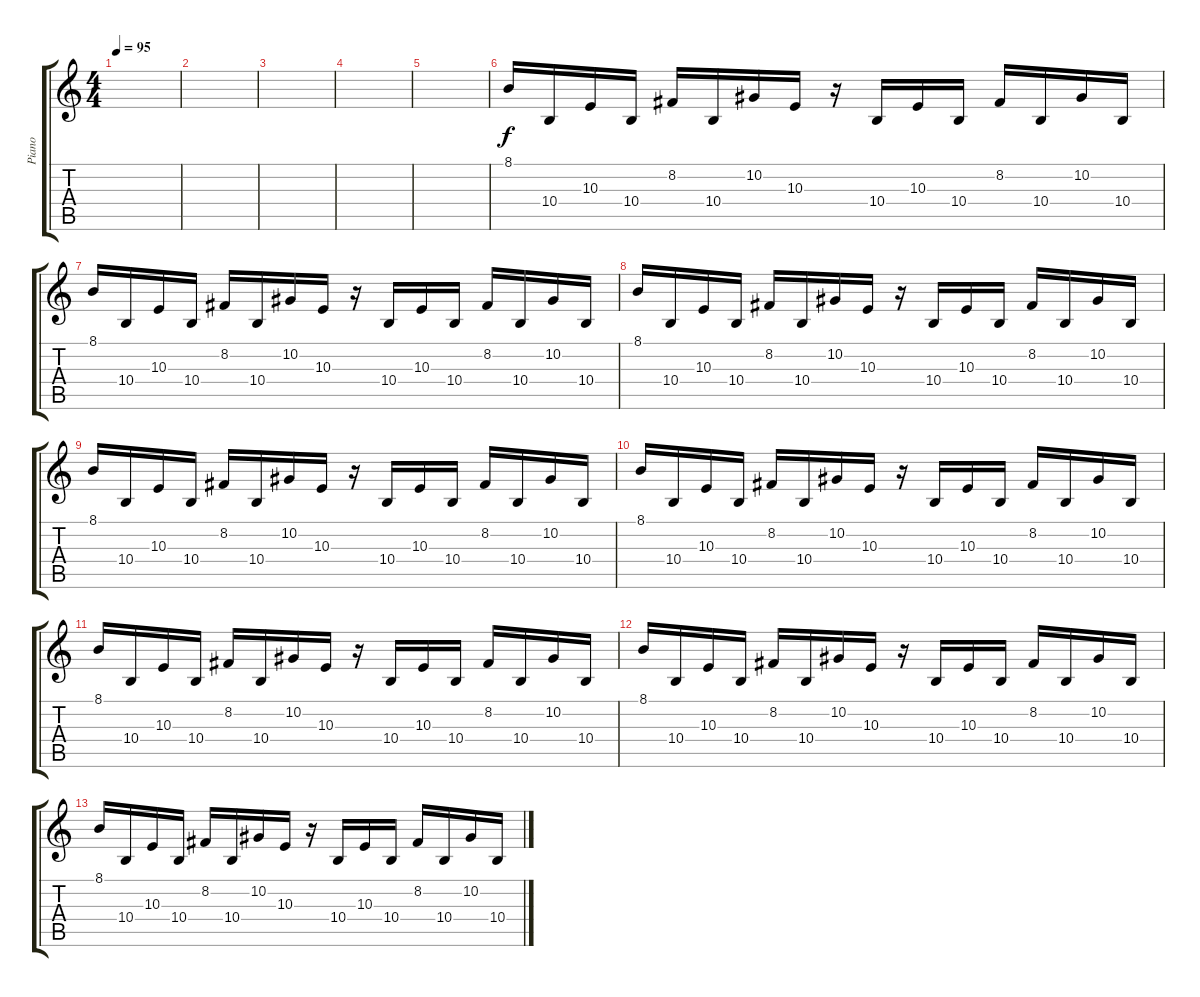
\track ("Piano" "Piano") {instrument brightacousticpiano}
\staff {score tabs}
\tuning (Eb4 Bb3 Gb3 Db3 Ab2 Eb2) {hide}
\ts (4 4)
\tempo 95
\clef g2
\ks c
|
|
|
|
|
8.1.16 10.4.16 10.3.16 10.4.16 8.2.16 10.4.16 10.2.16 10.3.16 r.16 10.4.16 10.3.16 10.4.16 8.2.16 10.4.16 10.2.16 10.4.16 |
8.1.16 10.4.16 10.3.16 10.4.16 8.2.16 10.4.16 10.2.16 10.3.16 r.16 10.4.16 10.3.16 10.4.16 8.2.16 10.4.16 10.2.16 10.4.16 |
8.1.16 10.4.16 10.3.16 10.4.16 8.2.16 10.4.16 10.2.16 10.3.16 r.16 10.4.16 10.3.16 10.4.16 8.2.16 10.4.16 10.2.16 10.4.16 |
8.1.16 10.4.16 10.3.16 10.4.16 8.2.16 10.4.16 10.2.16 10.3.16 r.16 10.4.16 10.3.16 10.4.16 8.2.16 10.4.16 10.2.16 10.4.16 |
8.1.16 10.4.16 10.3.16 10.4.16 8.2.16 10.4.16 10.2.16 10.3.16 r.16 10.4.16 10.3.16 10.4.16 8.2.16 10.4.16 10.2.16 10.4.16 |
8.1.16 10.4.16 10.3.16 10.4.16 8.2.16 10.4.16 10.2.16 10.3.16 r.16 10.4.16 10.3.16 10.4.16 8.2.16 10.4.16 10.2.16 10.4.16 |
8.1.16 10.4.16 10.3.16 10.4.16 8.2.16 10.4.16 10.2.16 10.3.16 r.16 10.4.16 10.3.16 10.4.16 8.2.16 10.4.16 10.2.16 10.4.16 |
8.1.16 10.4.16 10.3.16 10.4.16 8.2.16 10.4.16 10.2.16 10.3.16 r.16 10.4.16 10.3.16 10.4.16 8.2.16 10.4.16 10.2.16 10.4.16
